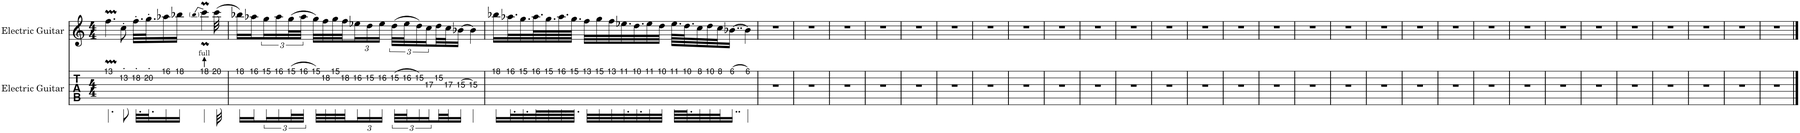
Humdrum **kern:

**kern	**kern
*part2	*part1
*staff2	*staff1
*I"Electric Guitar	*I"Electric Guitar
*I'El. Guit.	*I'El. Guit.
*stria6	*
*	*clefG2
*k[]	*k[]
*M4/4	*M4/4
=1	=1
4.ff\	4.ff\
8cc'\	8cc'\
32.ff'\LLL	32.ff'\LLL
32.gg'\J	32.gg'\J
16aa-X\	16aa-X\
16bb-X\JJ	16bb-X\JJ
qbb-	qbb-
4ccc\	4ccc\
32ccc\	(32ccc\
=2	=2
16bb-\LL	16bb-X\LL)
16aa-\	16aa-X\
24gg\	24gg\
24aa-\	24aa-\
(48gg\L	(48gg\L
48aa-\JJJ	48aa-\JJJ
32gg\LLL)	32gg\LLL)
32ff\	32ff\
32gg\	32gg\
32ff\J	32ff\J
*Xbrackettup	*Xbrackettup
24ee-\	24ee-X\
24dd\	24dd\
24ee-\JJ	24ee-\JJ
*brackettup	*brackettup
(48dd\LLL	(48dd\LLL
48ee-\J	48ee-\J
24dd\)	24dd\)
24cc\	24cc\
32dd\L	32dd\L
32cc\J	32cc\J
[16b-\JJ	[16b-X\JJ
4b-\]	4b-\]
=3	=3
16bb-X\LL	16bb-X\LL
32.aa-X\L	32.aa-X\L
32.gg\	32.gg\
64.aa-\L	64.aa-\L
64.gg\	64.gg\
64.aa-\	64.aa-\
64.gg\JJJJ	64.gg\JJJJ
32ff\LLL	32ff\LLL
32gg\	32gg\
32ff\	32ff\
32.ee-X\	32.ee-X\
32.dd\	32.dd\
32ee-\	32ee-\
32dd\JJJ	32dd\JJJ
64.ee-\LLLL	64.ee-\LLLL
64.dd\J	64.dd\J
32cc\	32cc\
32dd\	32dd\
32cc\J	32cc\J
[16..b-X\JJ	[16..b-X\JJ
4b-\]	4b-\]
=4	=4
1r	1r
=5	=5
1r	1r
=6	=6
1r	1r
=7	=7
1r	1r
=8	=8
1r	1r
=9	=9
1r	1r
=10	=10
1r	1r
=11	=11
1r	1r
=12	=12
1r	1r
=13	=13
1r	1r
=14	=14
1r	1r
=15	=15
1r	1r
=16	=16
1r	1r
=17	=17
1r	1r
=18	=18
1r	1r
=19	=19
1r	1r
=20	=20
1r	1r
=21	=21
1r	1r
=22	=22
1r	1r
=23	=23
1r	1r
=24	=24
1r	1r
=25	=25
1r	1r
=26	=26
1r	1r
=27	=27
1r	1r
=28	=28
1r	1r
=29	=29
1r	1r
=30	=30
1r	1r
=31	=31
1r	1r
=32	=32
1r	1r
==	==
*-	*-
